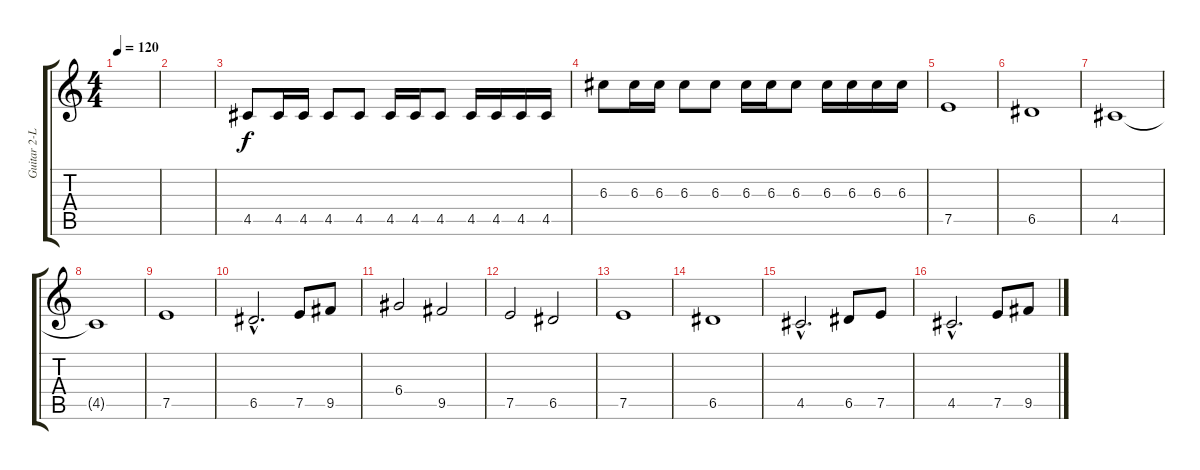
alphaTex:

\track ("Guitar 2-Lead" "Guitar 2-L") {instrument distortionguitar}
\staff {score tabs}
\tuning (E4 B3 G3 D3 A2 E2) {hide}
\ts (4 4)
\tempo 120
\clef g2
\ks c
|
|
4.5.8 4.5.16 4.5.16 4.5.8 4.5.8 4.5.16 4.5.16 4.5.8 4.5.16 4.5.16 4.5.16 4.5.16 |
6.3.8 6.3.16 6.3.16 6.3.8 6.3.8 6.3.16 6.3.16 6.3.8 6.3.16 6.3.16 6.3.16 6.3.16 |
7.5.1 |
6.5.1 |
4.5.1 |
4.5{t}.1 |
7.5.1 |
6.5{hac}.2{d} 7.5.8 9.5.8 |
6.4.2 9.5.2 |
7.5.2 6.5.2 |
7.5.1 |
6.5.1 |
4.5{hac}.2{d} 6.5.8 7.5.8 |
4.5{hac}.2{d} 7.5.8 9.5.8
